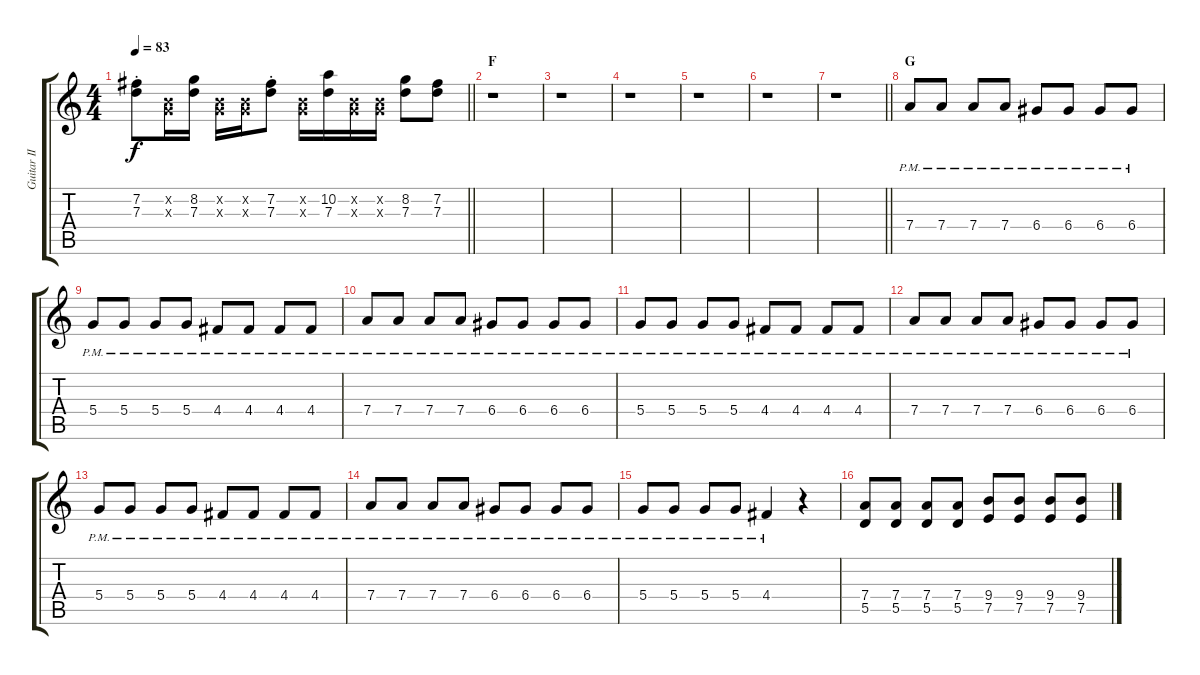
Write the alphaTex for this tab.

\track ("Guitar II - Kita" "Guitar II ") {instrument overdrivenguitar}
\staff {score tabs}
\tuning (E4 B3 G3 D3 A2 E2) {hide}
\ts (4 4)
\tempo 83
\clef g2
\barLineRight lightlight
\ks c
(7.2{st} 7.3{st}).8{dy f} (0.2{x} 0.3{x}).16 (8.2 7.3).16 (0.2{x} 0.3{x}).16 (0.2{x} 0.3{x}).16 (7.2{st} 7.3{st}).8 (0.2{x} 0.3{x}).16 (10.2 7.3).16 (0.2{x} 0.3{x}).16 (0.2{x} 0.3{x}).16 (8.2 7.3).8 (7.2 7.3).8 |
\section ("" "F")
r.1 |
r.1 |
r.1 |
r.1 |
r.1 |
\barLineRight lightlight
r.1 |
\section ("" "G")
7.4{pm}.8 7.4{pm}.8 7.4{pm}.8 7.4{pm}.8 6.4{pm}.8 6.4{pm}.8 6.4{pm}.8 6.4{pm}.8 |
5.4{pm}.8 5.4{pm}.8 5.4{pm}.8 5.4{pm}.8 4.4{pm}.8 4.4{pm}.8 4.4{pm}.8 4.4{pm}.8 |
7.4{pm}.8 7.4{pm}.8 7.4{pm}.8 7.4{pm}.8 6.4{pm}.8 6.4{pm}.8 6.4{pm}.8 6.4{pm}.8 |
5.4{pm}.8 5.4{pm}.8 5.4{pm}.8 5.4{pm}.8 4.4{pm}.8 4.4{pm}.8 4.4{pm}.8 4.4{pm}.8 |
7.4{pm}.8 7.4{pm}.8 7.4{pm}.8 7.4{pm}.8 6.4{pm}.8 6.4{pm}.8 6.4{pm}.8 6.4{pm}.8 |
5.4{pm}.8 5.4{pm}.8 5.4{pm}.8 5.4{pm}.8 4.4{pm}.8 4.4{pm}.8 4.4{pm}.8 4.4{pm}.8 |
7.4{pm}.8 7.4{pm}.8 7.4{pm}.8 7.4{pm}.8 6.4{pm}.8 6.4{pm}.8 6.4{pm}.8 6.4{pm}.8 |
5.4{pm}.8 5.4{pm}.8 5.4{pm}.8 5.4{pm}.8 4.4{pm}.4 r.4 |
(7.4 5.5).8 (7.4 5.5).8 (7.4 5.5).8 (7.4 5.5).8 (9.4 7.5).8 (9.4 7.5).8 (9.4 7.5).8 (9.4 7.5).8
